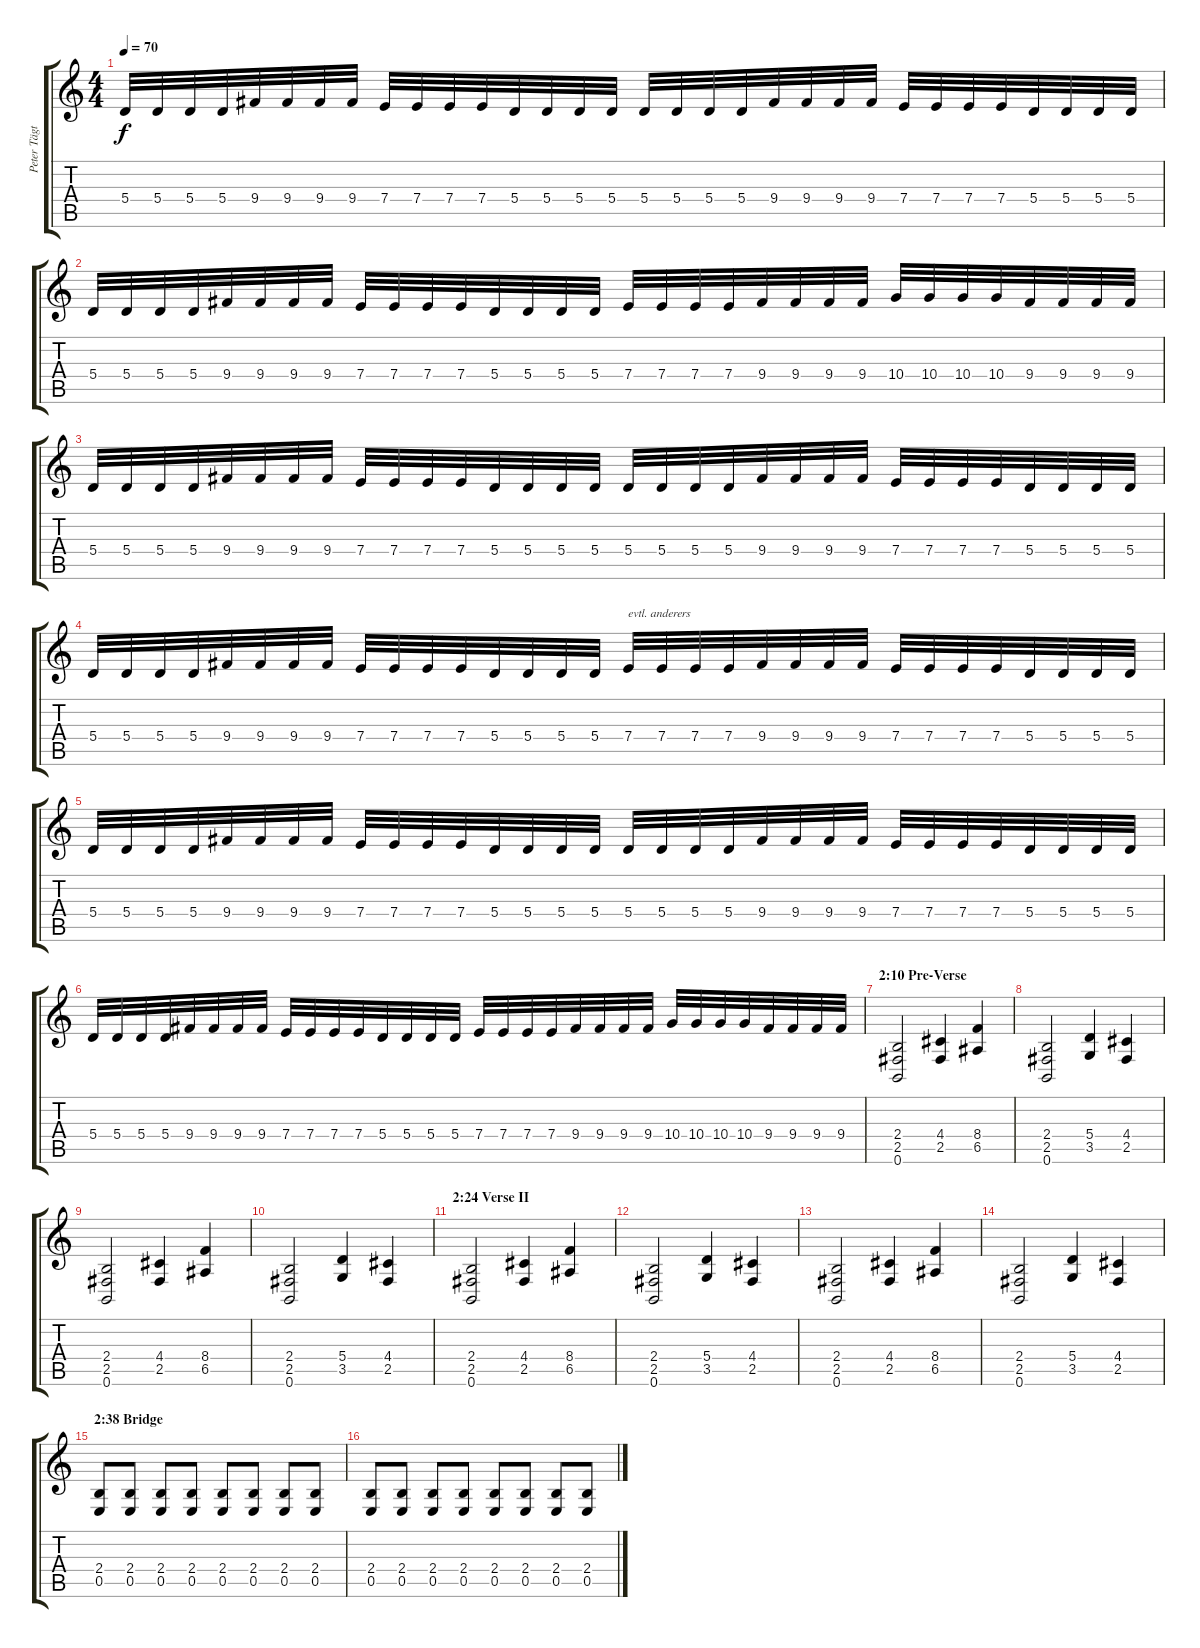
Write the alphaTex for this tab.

\track ("Peter Tägtgren (Rhythm Guitar)" "Peter Tägt") {instrument distortionguitar}
\staff {score tabs}
\tuning (B3 Gb3 D3 A2 E2 B1) {hide}
\ts (4 4)
\tempo 70
\clef g2
\ks c
5.4.32{dy f} 5.4.32 5.4.32 5.4.32 9.4.32 9.4.32 9.4.32 9.4.32 7.4.32 7.4.32 7.4.32 7.4.32 5.4.32 5.4.32 5.4.32 5.4.32 5.4.32 5.4.32 5.4.32 5.4.32 9.4.32 9.4.32 9.4.32 9.4.32 7.4.32 7.4.32 7.4.32 7.4.32 5.4.32 5.4.32 5.4.32 5.4.32 |
5.4.32 5.4.32 5.4.32 5.4.32 9.4.32 9.4.32 9.4.32 9.4.32 7.4.32 7.4.32 7.4.32 7.4.32 5.4.32 5.4.32 5.4.32 5.4.32 7.4.32 7.4.32 7.4.32 7.4.32 9.4.32 9.4.32 9.4.32 9.4.32 10.4.32 10.4.32 10.4.32 10.4.32 9.4.32 9.4.32 9.4.32 9.4.32 |
5.4.32 5.4.32 5.4.32 5.4.32 9.4.32 9.4.32 9.4.32 9.4.32 7.4.32 7.4.32 7.4.32 7.4.32 5.4.32 5.4.32 5.4.32 5.4.32 5.4.32 5.4.32 5.4.32 5.4.32 9.4.32 9.4.32 9.4.32 9.4.32 7.4.32 7.4.32 7.4.32 7.4.32 5.4.32 5.4.32 5.4.32 5.4.32 |
5.4.32 5.4.32 5.4.32 5.4.32 9.4.32 9.4.32 9.4.32 9.4.32 7.4.32 7.4.32 7.4.32 7.4.32 5.4.32 5.4.32 5.4.32 5.4.32 7.4.32{txt "evtl. anderers"} 7.4.32 7.4.32 7.4.32 9.4.32 9.4.32 9.4.32 9.4.32 7.4.32 7.4.32 7.4.32 7.4.32 5.4.32 5.4.32 5.4.32 5.4.32 |
5.4.32 5.4.32 5.4.32 5.4.32 9.4.32 9.4.32 9.4.32 9.4.32 7.4.32 7.4.32 7.4.32 7.4.32 5.4.32 5.4.32 5.4.32 5.4.32 5.4.32 5.4.32 5.4.32 5.4.32 9.4.32 9.4.32 9.4.32 9.4.32 7.4.32 7.4.32 7.4.32 7.4.32 5.4.32 5.4.32 5.4.32 5.4.32 |
5.4.32 5.4.32 5.4.32 5.4.32 9.4.32 9.4.32 9.4.32 9.4.32 7.4.32 7.4.32 7.4.32 7.4.32 5.4.32 5.4.32 5.4.32 5.4.32 7.4.32 7.4.32 7.4.32 7.4.32 9.4.32 9.4.32 9.4.32 9.4.32 10.4.32 10.4.32 10.4.32 10.4.32 9.4.32 9.4.32 9.4.32 9.4.32 |
\section ("" "2:10 Pre-Verse")
(2.4 2.5 0.6).2 (4.4 2.5).4 (8.4 6.5).4 |
(2.4 2.5 0.6).2 (5.4 3.5).4 (4.4 2.5).4 |
(2.4 2.5 0.6).2 (4.4 2.5).4 (8.4 6.5).4 |
(2.4 2.5 0.6).2 (5.4 3.5).4 (4.4 2.5).4 |
\section ("" "2:24 Verse II")
(2.4 2.5 0.6).2 (4.4 2.5).4 (8.4 6.5).4 |
(2.4 2.5 0.6).2 (5.4 3.5).4 (4.4 2.5).4 |
(2.4 2.5 0.6).2 (4.4 2.5).4 (8.4 6.5).4 |
(2.4 2.5 0.6).2 (5.4 3.5).4 (4.4 2.5).4 |
\section ("" "2:38 Bridge")
(2.4 0.5).8 (2.4 0.5).8 (2.4 0.5).8 (2.4 0.5).8 (2.4 0.5).8 (2.4 0.5).8 (2.4 0.5).8 (2.4 0.5).8 |
(2.4 0.5).8 (2.4 0.5).8 (2.4 0.5).8 (2.4 0.5).8 (2.4 0.5).8 (2.4 0.5).8 (2.4 0.5).8 (2.4 0.5).8
